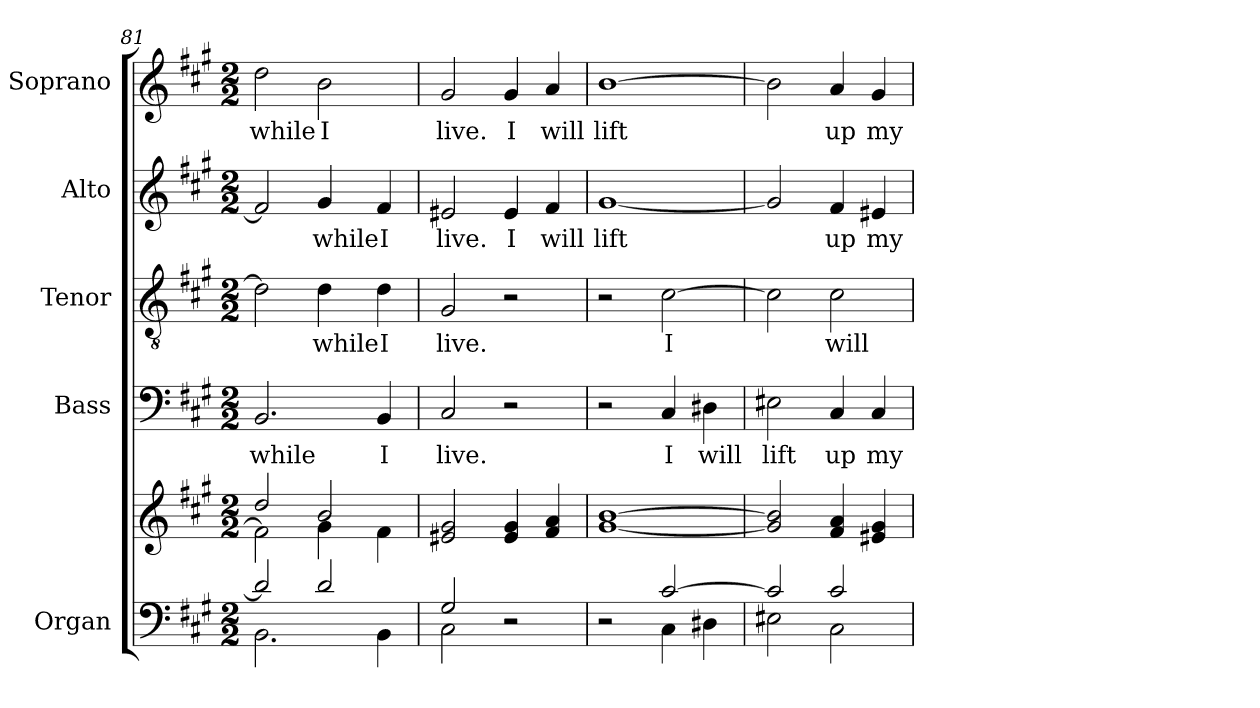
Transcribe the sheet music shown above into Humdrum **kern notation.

**kern	**kern	**kern	**text	**kern	**text	**kern	**text	**kern	**text
*part5	*part5	*part4	*part4	*part3	*part3	*part2	*part2	*part1	*part1
*staff6	*staff5	*staff4	*staff4	*staff3	*staff3	*staff2	*staff2	*staff1	*staff1
*I"Organ	*	*I"Bass	*	*I"Tenor	*	*I"Alto	*	*I"Soprano	*
*I'Org.	*	*I'B.	*	*I'T.	*	*I'A.	*	*I'S.	*
*clefF4	*clefG2	*clefF4	*	*clefGv2	*	*clefG2	*	*clefG2	*
*	*	*	*	*ITrd7c12	*	*	*	*	*
*k[f#c#g#]	*k[f#c#g#]	*k[f#c#g#]	*	*k[f#c#g#]	*	*k[f#c#g#]	*	*k[f#c#g#]	*
*A:	*A:	*A:	*	*A:	*	*A:	*	*A:	*
*M2/2	*M2/2	*M2/2	*	*M2/2	*	*M2/2	*	*M2/2	*
=81	=81	=81	=81	=81	=81	=81	=81	=81	=81
*^	*^	*	*	*	*	*	*	*	*
!	!	!	!	!	!LO:LY:b:color=#000000	!	!	!	!	!	!
!	!	!	!	!	!	!	!	!	!	!	!LO:LY:b:color=#000000
2di/]	2.BBi\	2ddi/	2f#i\]	2.BBi/	while	2Di\]	.	2f#i/]	.	2ddi\	while
!	!	!	!	!	!	!	!LO:LY:b:color=#000000	!	!	!	!
!	!	!	!	!	!	!	!	!	!LO:LY:b:color=#000000	!	!
!	!	!	!	!	!	!	!	!	!	!	!LO:LY:b:color=#000000
2di/	.	2bi/	4g#i\	.	.	4Di\	while	4g#i/	while	2bi\	I
!	!	!	!	!	!LO:LY:b:color=#000000	!	!	!	!	!	!
!	!	!	!	!	!	!	!LO:LY:b:color=#000000	!	!	!	!
!	!	!	!	!	!	!	!	!	!LO:LY:b:color=#000000	!	!
.	4BBi\	.	4f#i\	4BBi/	I	4Di\	I	4f#i/	I	.	.
*	*	*v	*v	*	*	*	*	*	*	*	*
=82	=82	=82	=82	=82	=82	=82	=82	=82	=82	=82
*	*	*^	*	*	*	*	*	*	*	*
!	!	!	!	!	!LO:LY:b:color=#000000	!	!	!	!	!	!
*	*	*v	*v	*	*	*	*	*	*	*	*
*	*	*^	*	*	*	*	*	*	*	*
!	!	!	!	!	!	!	!LO:LY:b:color=#000000	!	!	!	!
*	*	*v	*v	*	*	*	*	*	*	*	*
*	*	*^	*	*	*	*	*	*	*	*
!	!	!	!	!	!	!	!	!	!LO:LY:b:color=#000000	!	!
*	*	*v	*v	*	*	*	*	*	*	*	*
*	*	*^	*	*	*	*	*	*	*	*
!	!	!	!	!	!	!	!	!	!	!	!LO:LY:b:color=#000000
*	*	*v	*v	*	*	*	*	*	*	*	*
2G#i/	2C#i\	2e#Xi/ 2g#i	2C#i/	live.	2GG#i/	live.	2e#Xi/	live.	2g#i/	live.
!	!	!	!	!	!	!	!	!LO:LY:b:color=#000000	!	!
!	!	!	!	!	!	!	!	!	!	!LO:LY:b:color=#000000
2r	2ryy	4e#i/ 4g#i	2r	.	2r	.	4e#i/	I	4g#i/	I
!	!	!	!	!	!	!	!	!LO:LY:b:color=#000000	!	!
!	!	!	!	!	!	!	!	!	!	!LO:LY:b:color=#000000
.	.	4f#i/ 4ai	.	.	.	.	4f#i/	will	4ai/	will
=83	=83	=83	=83	=83	=83	=83	=83	=83	=83	=83
!	!	!	!	!	!	!	!	!LO:LY:b:color=#000000	!	!
!	!	!	!	!	!	!	!	!	!	!LO:LY:b:color=#000000
2ryy	2r	[<1g#i [>1bi	2r	.	2r	.	[<1g#i	lift	[>1bi	lift
!	!	!	!	!LO:LY:b:color=#000000	!	!	!	!	!	!
!	!	!	!	!	!	!LO:LY:b:color=#000000	!	!	!	!
[>2c#i/	4C#i\	.	4C#i/	I	[>2C#i\	I	.	.	.	.
!	!	!	!	!LO:LY:b:color=#000000	!	!	!	!	!	!
.	4D#Xi\	.	4D#Xi\	will	.	.	.	.	.	.
=84	=84	=84	=84	=84	=84	=84	=84	=84	=84	=84
!	!	!	!	!LO:LY:b:color=#000000	!	!	!	!	!	!
2c#i/]	2E#Xi\	2g#i/] 2bi]	2E#Xi\	lift	2C#i\]	.	2g#i/]	.	2bi\]	.
!	!	!	!	!LO:LY:b:color=#000000	!	!	!	!	!	!
!	!	!	!	!	!	!LO:LY:b:color=#000000	!	!	!	!
!	!	!	!	!	!	!	!	!LO:LY:b:color=#000000	!	!
!	!	!	!	!	!	!	!	!	!	!LO:LY:b:color=#000000
2c#i/	2C#i\	4f#i/ 4ai	4C#i/	up	2C#i\	will	4f#i/	up	4ai/	up
!	!	!	!	!LO:LY:b:color=#000000	!	!	!	!	!	!
!	!	!	!	!	!	!	!	!LO:LY:b:color=#000000	!	!
!	!	!	!	!	!	!	!	!	!	!LO:LY:b:color=#000000
.	.	4e#Xi/ 4g#i	4C#i/	my	.	.	4e#Xi/	my	4g#i/	my
*v	*v	*	*	*	*	*	*	*	*	*
=	=	=	=	=	=	=	=	=	=
*-	*-	*-	*-	*-	*-	*-	*-	*-	*-
